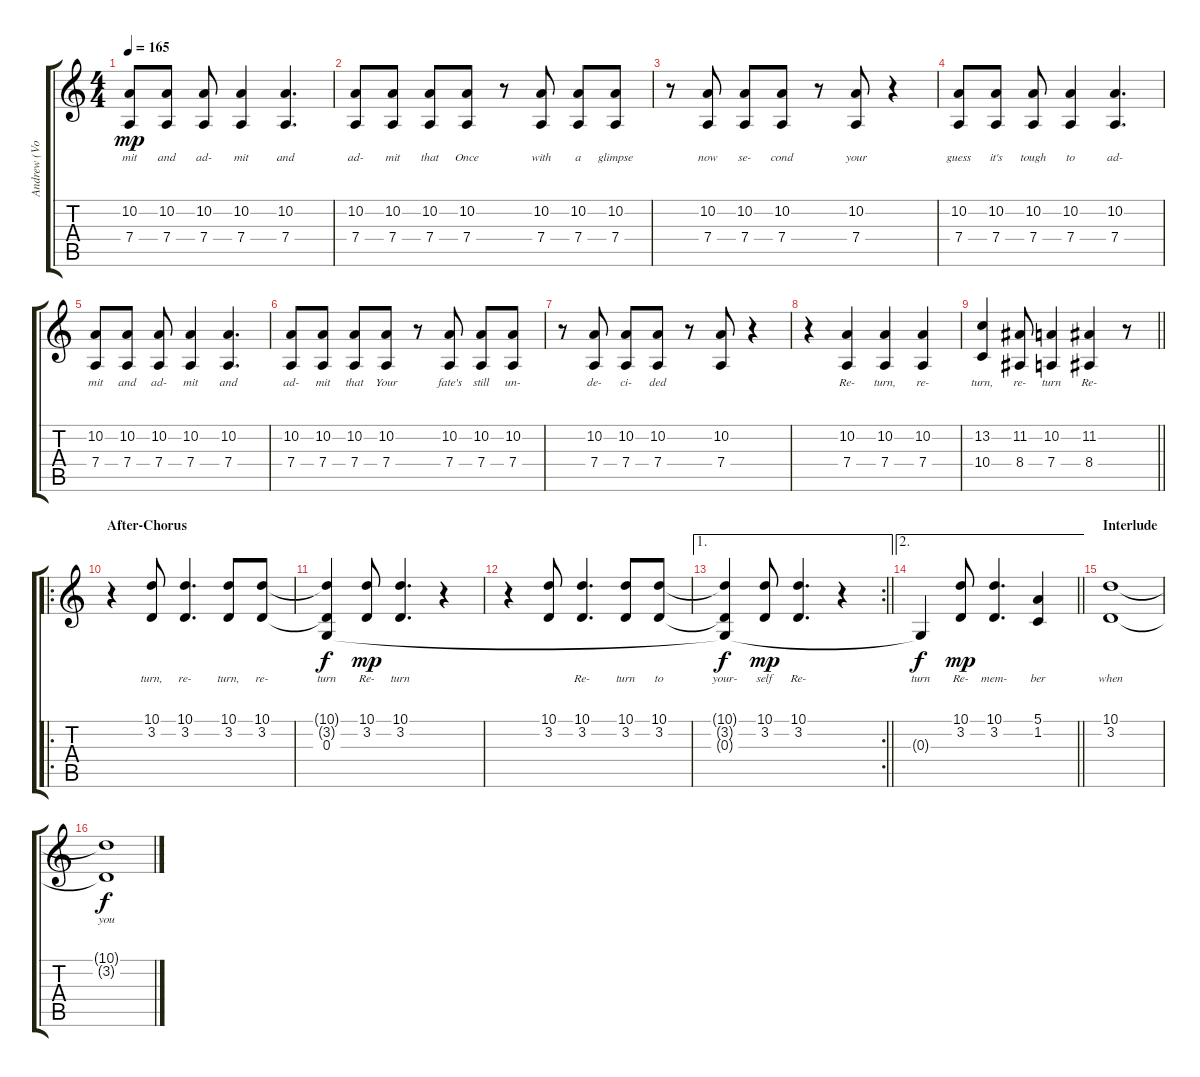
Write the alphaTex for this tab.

\track ("Andrew (Vocals + Lyrics)" "Andrew (Vo") {instrument lead2sawtooth}
\staff {score tabs}
\tuning (E4 B3 G3 D3 A2 E2) {hide}
\ts (4 4)
\tempo 165
\clef g2
\ks c
(10.2 7.4).8{lyrics (0 "mit") lyrics (1 "") lyrics (2 "") lyrics (3 "") lyrics (4 "") dy mp} (10.2 7.4).8{lyrics (0 "and") lyrics (1 "") lyrics (2 "") lyrics (3 "") lyrics (4 "")} (10.2 7.4).8{lyrics (0 "ad-") lyrics (1 "") lyrics (2 "") lyrics (3 "") lyrics (4 "")} (10.2 7.4).4{lyrics (0 "mit") lyrics (1 "") lyrics (2 "") lyrics (3 "") lyrics (4 "")} (10.2 7.4).4{d lyrics (0 "and") lyrics (1 "") lyrics (2 "") lyrics (3 "") lyrics (4 "")} |
(10.2 7.4).8{lyrics (0 "ad-") lyrics (1 "") lyrics (2 "") lyrics (3 "") lyrics (4 "")} (10.2 7.4).8{lyrics (0 "mit") lyrics (1 "") lyrics (2 "") lyrics (3 "") lyrics (4 "")} (10.2 7.4).8{lyrics (0 "that") lyrics (1 "") lyrics (2 "") lyrics (3 "") lyrics (4 "")} (10.2 7.4).8{lyrics (0 "Once") lyrics (1 "") lyrics (2 "") lyrics (3 "") lyrics (4 "")} r.8 (10.2 7.4).8{lyrics (0 "with") lyrics (1 "") lyrics (2 "") lyrics (3 "") lyrics (4 "")} (10.2 7.4).8{lyrics (0 "a") lyrics (1 "") lyrics (2 "") lyrics (3 "") lyrics (4 "")} (10.2 7.4).8{lyrics (0 "glimpse") lyrics (1 "") lyrics (2 "") lyrics (3 "") lyrics (4 "")} |
r.8 (10.2 7.4).8{lyrics (0 "now") lyrics (1 "") lyrics (2 "") lyrics (3 "") lyrics (4 "")} (10.2 7.4).8{lyrics (0 "se-") lyrics (1 "") lyrics (2 "") lyrics (3 "") lyrics (4 "")} (10.2 7.4).8{lyrics (0 "cond") lyrics (1 "") lyrics (2 "") lyrics (3 "") lyrics (4 "")} r.8 (10.2 7.4).8{lyrics (0 "your") lyrics (1 "") lyrics (2 "") lyrics (3 "") lyrics (4 "")} r.4 |
(10.2 7.4).8{lyrics (0 "guess") lyrics (1 "") lyrics (2 "") lyrics (3 "") lyrics (4 "")} (10.2 7.4).8{lyrics (0 "it's") lyrics (1 "") lyrics (2 "") lyrics (3 "") lyrics (4 "")} (10.2 7.4).8{lyrics (0 "tough") lyrics (1 "") lyrics (2 "") lyrics (3 "") lyrics (4 "")} (10.2 7.4).4{lyrics (0 "to") lyrics (1 "") lyrics (2 "") lyrics (3 "") lyrics (4 "")} (10.2 7.4).4{d lyrics (0 "ad-") lyrics (1 "") lyrics (2 "") lyrics (3 "") lyrics (4 "")} |
(10.2 7.4).8{lyrics (0 "mit") lyrics (1 "") lyrics (2 "") lyrics (3 "") lyrics (4 "")} (10.2 7.4).8{lyrics (0 "and") lyrics (1 "") lyrics (2 "") lyrics (3 "") lyrics (4 "")} (10.2 7.4).8{lyrics (0 "ad-") lyrics (1 "") lyrics (2 "") lyrics (3 "") lyrics (4 "")} (10.2 7.4).4{lyrics (0 "mit") lyrics (1 "") lyrics (2 "") lyrics (3 "") lyrics (4 "")} (10.2 7.4).4{d lyrics (0 "and") lyrics (1 "") lyrics (2 "") lyrics (3 "") lyrics (4 "")} |
(10.2 7.4).8{lyrics (0 "ad-") lyrics (1 "") lyrics (2 "") lyrics (3 "") lyrics (4 "")} (10.2 7.4).8{lyrics (0 "mit") lyrics (1 "") lyrics (2 "") lyrics (3 "") lyrics (4 "")} (10.2 7.4).8{lyrics (0 "that") lyrics (1 "") lyrics (2 "") lyrics (3 "") lyrics (4 "")} (10.2 7.4).8{lyrics (0 "Your") lyrics (1 "") lyrics (2 "") lyrics (3 "") lyrics (4 "")} r.8 (10.2 7.4).8{lyrics (0 "fate's") lyrics (1 "") lyrics (2 "") lyrics (3 "") lyrics (4 "")} (10.2 7.4).8{lyrics (0 "still") lyrics (1 "") lyrics (2 "") lyrics (3 "") lyrics (4 "")} (10.2 7.4).8{lyrics (0 "un-") lyrics (1 "") lyrics (2 "") lyrics (3 "") lyrics (4 "")} |
r.8 (10.2 7.4).8{lyrics (0 "de-") lyrics (1 "") lyrics (2 "") lyrics (3 "") lyrics (4 "")} (10.2 7.4).8{lyrics (0 "ci-") lyrics (1 "") lyrics (2 "") lyrics (3 "") lyrics (4 "")} (10.2 7.4).8{lyrics (0 "ded") lyrics (1 "") lyrics (2 "") lyrics (3 "") lyrics (4 "")} r.8 (10.2 7.4).8{lyrics (0 "") lyrics (1 "") lyrics (2 "") lyrics (3 "") lyrics (4 "")} r.4 |
r.4 (10.2 7.4).4{lyrics (0 "Re-") lyrics (1 "") lyrics (2 "") lyrics (3 "") lyrics (4 "") volume 6} (10.2 7.4).4{lyrics (0 "turn,") lyrics (1 "") lyrics (2 "") lyrics (3 "") lyrics (4 "")} (10.2 7.4).4{lyrics (0 "re-") lyrics (1 "") lyrics (2 "") lyrics (3 "") lyrics (4 "")} |
\barLineRight lightlight
(13.2 10.4).4{lyrics (0 "turn,") lyrics (1 "") lyrics (2 "") lyrics (3 "") lyrics (4 "")} (11.2 8.4).8{lyrics (0 "re-") lyrics (1 "") lyrics (2 "") lyrics (3 "") lyrics (4 "")} (10.2 7.4).4{lyrics (0 "turn") lyrics (1 "") lyrics (2 "") lyrics (3 "") lyrics (4 "")} (11.2 8.4).4{lyrics (0 "Re-") lyrics (1 "") lyrics (2 "") lyrics (3 "") lyrics (4 "")} r.8 |
\ro
\section ("" "After-Chorus")
r.4 (10.1 3.2).8{lyrics (0 "turn,") lyrics (1 "") lyrics (2 "") lyrics (3 "") lyrics (4 "") volume 10} (10.1 3.2).4{d lyrics (0 "re-") lyrics (1 "") lyrics (2 "") lyrics (3 "") lyrics (4 "")} (10.1 3.2).8{lyrics (0 "turn,") lyrics (1 "") lyrics (2 "") lyrics (3 "") lyrics (4 "")} (10.1 3.2).8{lyrics (0 "re-") lyrics (1 "") lyrics (2 "") lyrics (3 "") lyrics (4 "")} |
(10.1{t} 3.2{t} 0.3).4{lyrics (0 "turn") lyrics (1 "") lyrics (2 "") lyrics (3 "") lyrics (4 "") dy f} (10.1 3.2).8{lyrics (0 "Re-") lyrics (1 "") lyrics (2 "") lyrics (3 "") lyrics (4 "") dy mp} (10.1 3.2).4{d lyrics (0 "turn") lyrics (1 "") lyrics (2 "") lyrics (3 "") lyrics (4 "")} r.4 |
r.4 (10.1 3.2).8{lyrics (0 "") lyrics (1 "") lyrics (2 "") lyrics (3 "") lyrics (4 "")} (10.1 3.2).4{d lyrics (0 "Re-") lyrics (1 "") lyrics (2 "") lyrics (3 "") lyrics (4 "")} (10.1 3.2).8{lyrics (0 "turn") lyrics (1 "") lyrics (2 "") lyrics (3 "") lyrics (4 "")} (10.1 3.2).8{lyrics (0 "to") lyrics (1 "") lyrics (2 "") lyrics (3 "") lyrics (4 "")} |
\ae 1
\rc 2
\barLineRight lightlight
(10.1{t} 3.2{t} 0.3{t}).4{lyrics (0 "your-") lyrics (1 "") lyrics (2 "") lyrics (3 "") lyrics (4 "") dy f} (10.1 3.2).8{lyrics (0 "self") lyrics (1 "") lyrics (2 "") lyrics (3 "") lyrics (4 "") dy mp} (10.1 3.2).4{d lyrics (0 "Re-") lyrics (1 "") lyrics (2 "") lyrics (3 "") lyrics (4 "")} r.4 |
\ae 2
\barLineRight lightlight
0.3{t}.4{lyrics (0 "turn") lyrics (1 "") lyrics (2 "") lyrics (3 "") lyrics (4 "") dy f} (10.1 3.2).8{lyrics (0 "Re-") lyrics (1 "") lyrics (2 "") lyrics (3 "") lyrics (4 "") dy mp} (10.1 3.2).4{d lyrics (0 "mem-") lyrics (1 "") lyrics (2 "") lyrics (3 "") lyrics (4 "")} (5.1 1.2).4{lyrics (0 "ber") lyrics (1 "") lyrics (2 "") lyrics (3 "") lyrics (4 "")} |
\section ("" "Interlude")
(10.1 3.2).1{lyrics (0 "when") lyrics (1 "") lyrics (2 "") lyrics (3 "") lyrics (4 "")} |
(10.1{t} 3.2{t}).1{lyrics (0 "you") lyrics (1 "") lyrics (2 "") lyrics (3 "") lyrics (4 "") dy f}
